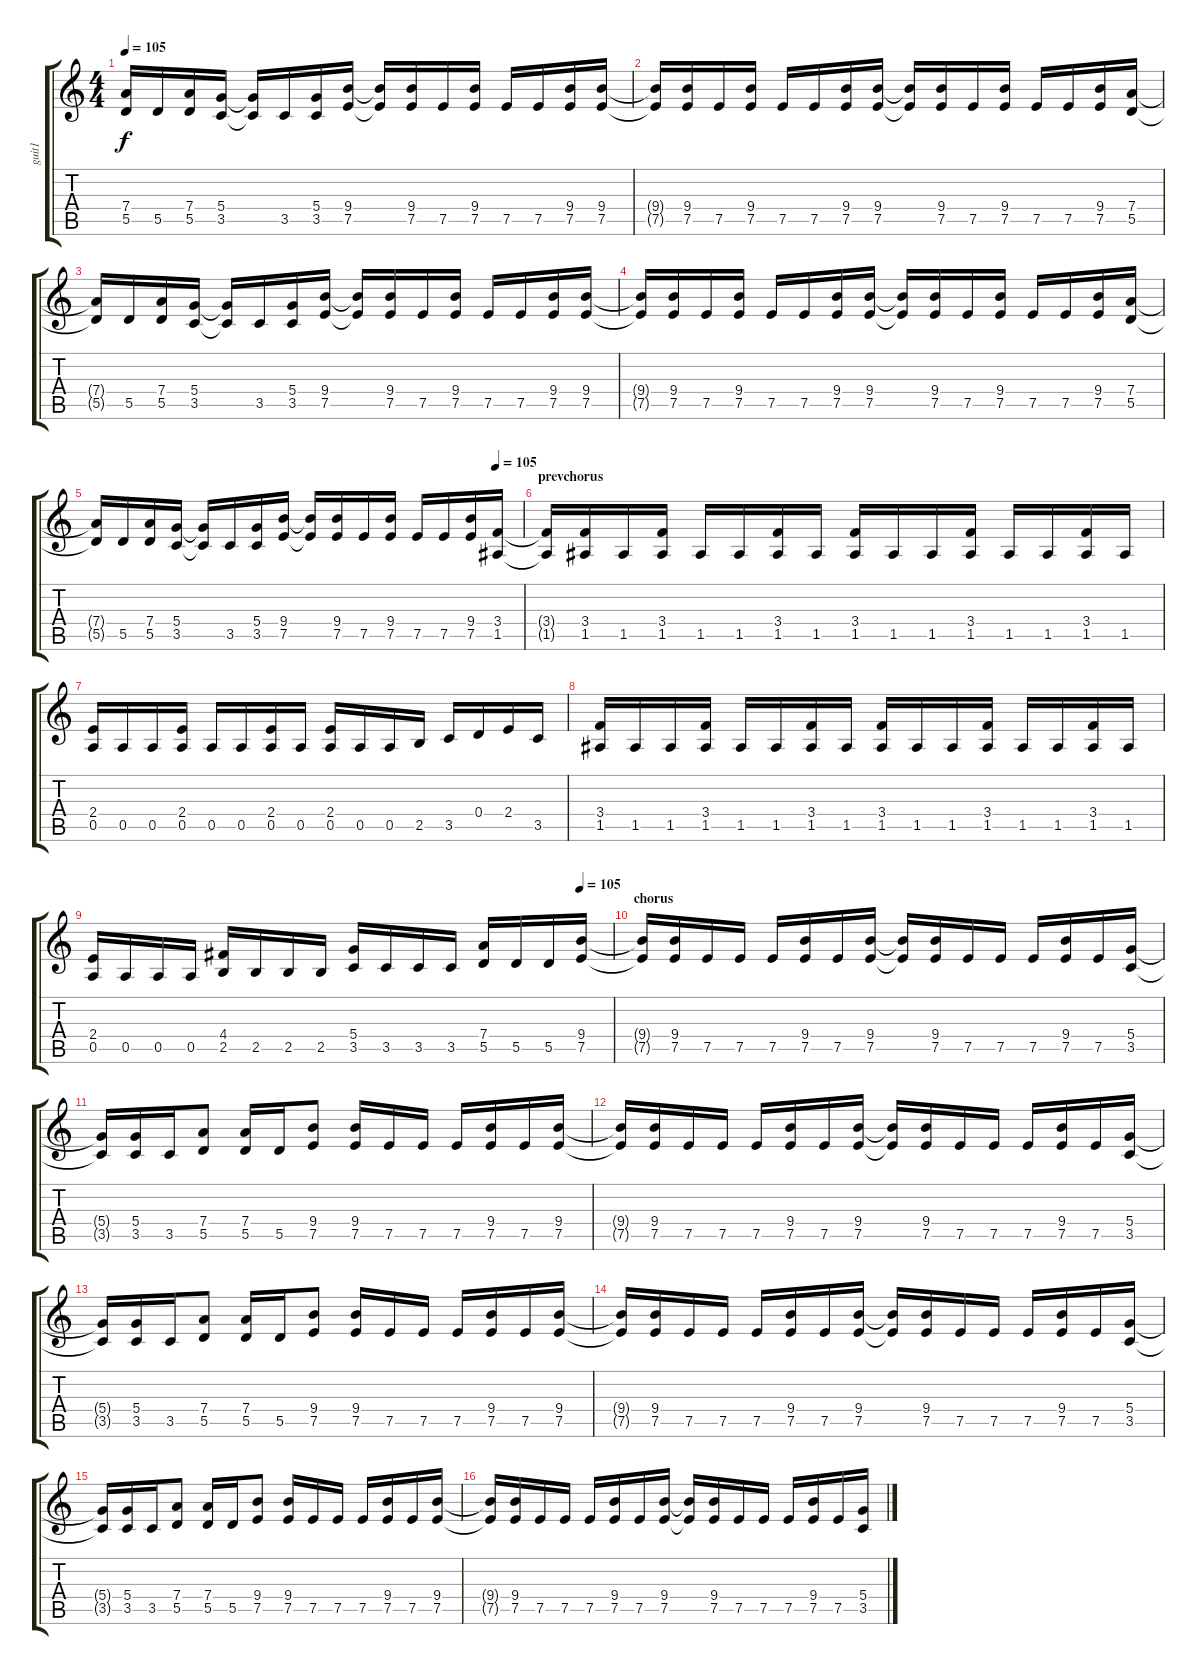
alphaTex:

\track ("guit1" "guit1") {instrument electricguitarclean}
\staff {score tabs}
\tuning (E4 B3 G3 D3 A2 E2) {hide}
\ts (4 4)
\tempo 105
\clef g2
\ks c
(7.4{t} 5.5{t}).16{dy f} 5.5.16 (7.4 5.5).16 (5.4 3.5).16 (5.4{t} 3.5{t}).16 3.5.16 (5.4 3.5).16 (9.4 7.5).16 (9.4{t} 7.5{t}).16 (9.4 7.5).16 7.5.16 (9.4 7.5).16 7.5.16 7.5.16 (9.4 7.5).16 (9.4 7.5).16 |
(9.4{t} 7.5{t}).16 (9.4 7.5).16 7.5.16 (9.4 7.5).16 7.5.16 7.5.16 (9.4 7.5).16 (9.4 7.5).16 (9.4{t} 7.5{t}).16 (9.4 7.5).16 7.5.16 (9.4 7.5).16 7.5.16 7.5.16 (9.4 7.5).16 (7.4 5.5).16 |
(7.4{t} 5.5{t}).16 5.5.16 (7.4 5.5).16 (5.4 3.5).16 (5.4{t} 3.5{t}).16 3.5.16 (5.4 3.5).16 (9.4 7.5).16 (9.4{t} 7.5{t}).16 (9.4 7.5).16 7.5.16 (9.4 7.5).16 7.5.16 7.5.16 (9.4 7.5).16 (9.4 7.5).16 |
(9.4{t} 7.5{t}).16 (9.4 7.5).16 7.5.16 (9.4 7.5).16 7.5.16 7.5.16 (9.4 7.5).16 (9.4 7.5).16 (9.4{t} 7.5{t}).16 (9.4 7.5).16 7.5.16 (9.4 7.5).16 7.5.16 7.5.16 (9.4 7.5).16 (7.4 5.5).16 |
\tempo (105 0.9375)
(7.4{t} 5.5{t}).16 5.5.16 (7.4 5.5).16 (5.4 3.5).16 (5.4{t} 3.5{t}).16 3.5.16 (5.4 3.5).16 (9.4 7.5).16 (9.4{t} 7.5{t}).16 (9.4 7.5).16 7.5.16 (9.4 7.5).16 7.5.16 7.5.16 (9.4 7.5).16 (3.4 1.5).16{instrument distortionguitar} |
\section ("" "prevchorus")
(3.4{t} 1.5{t}).16 (3.4 1.5).16 1.5.16 (3.4 1.5).16 1.5.16 1.5.16 (3.4 1.5).16 1.5.16 (3.4 1.5).16 1.5.16 1.5.16 (3.4 1.5).16 1.5.16 1.5.16 (3.4 1.5).16 1.5.16 |
(2.4 0.5).16 0.5.16 0.5.16 (2.4 0.5).16 0.5.16 0.5.16 (2.4 0.5).16 0.5.16 (2.4 0.5).16 0.5.16 0.5.16 2.5.16 3.5.16 0.4.16 2.4.16 3.5.16 |
(3.4 1.5).16 1.5.16 1.5.16 (3.4 1.5).16 1.5.16 1.5.16 (3.4 1.5).16 1.5.16 (3.4 1.5).16 1.5.16 1.5.16 (3.4 1.5).16 1.5.16 1.5.16 (3.4 1.5).16 1.5.16 |
\tempo (105 0.9375)
(2.4 0.5).16 0.5.16 0.5.16 0.5.16 (4.4 2.5).16 2.5.16 2.5.16 2.5.16 (5.4 3.5).16 3.5.16 3.5.16 3.5.16 (7.4 5.5).16 5.5.16 5.5.16 (9.4 7.5).16{instrument distortionguitar} |
\section ("" "chorus")
(9.4{t} 7.5{t}).16 (9.4 7.5).16 7.5.16 7.5.16 7.5.16 (9.4 7.5).16 7.5.16 (9.4 7.5).16 (9.4{t} 7.5{t}).16 (9.4 7.5).16 7.5.16 7.5.16 7.5.16 (9.4 7.5).16 7.5.16 (5.4 3.5).16 |
(5.4{t} 3.5{t}).16 (5.4 3.5).16 3.5.16 (7.4 5.5).8 (7.4 5.5).16 5.5.16 (9.4 7.5).8 (9.4 7.5).16 7.5.16 7.5.16 7.5.16 (9.4 7.5).16 7.5.16 (9.4 7.5).16 |
(9.4{t} 7.5{t}).16 (9.4 7.5).16 7.5.16 7.5.16 7.5.16 (9.4 7.5).16 7.5.16 (9.4 7.5).16 (9.4{t} 7.5{t}).16 (9.4 7.5).16 7.5.16 7.5.16 7.5.16 (9.4 7.5).16 7.5.16 (5.4 3.5).16 |
(5.4{t} 3.5{t}).16 (5.4 3.5).16 3.5.16 (7.4 5.5).8 (7.4 5.5).16 5.5.16 (9.4 7.5).8 (9.4 7.5).16 7.5.16 7.5.16 7.5.16 (9.4 7.5).16 7.5.16 (9.4 7.5).16 |
(9.4{t} 7.5{t}).16 (9.4 7.5).16 7.5.16 7.5.16 7.5.16 (9.4 7.5).16 7.5.16 (9.4 7.5).16 (9.4{t} 7.5{t}).16 (9.4 7.5).16 7.5.16 7.5.16 7.5.16 (9.4 7.5).16 7.5.16 (5.4 3.5).16 |
(5.4{t} 3.5{t}).16 (5.4 3.5).16 3.5.16 (7.4 5.5).8 (7.4 5.5).16 5.5.16 (9.4 7.5).8 (9.4 7.5).16 7.5.16 7.5.16 7.5.16 (9.4 7.5).16 7.5.16 (9.4 7.5).16 |
(9.4{t} 7.5{t}).16 (9.4 7.5).16 7.5.16 7.5.16 7.5.16 (9.4 7.5).16 7.5.16 (9.4 7.5).16 (9.4{t} 7.5{t}).16 (9.4 7.5).16 7.5.16 7.5.16 7.5.16 (9.4 7.5).16 7.5.16 (5.4 3.5).16
